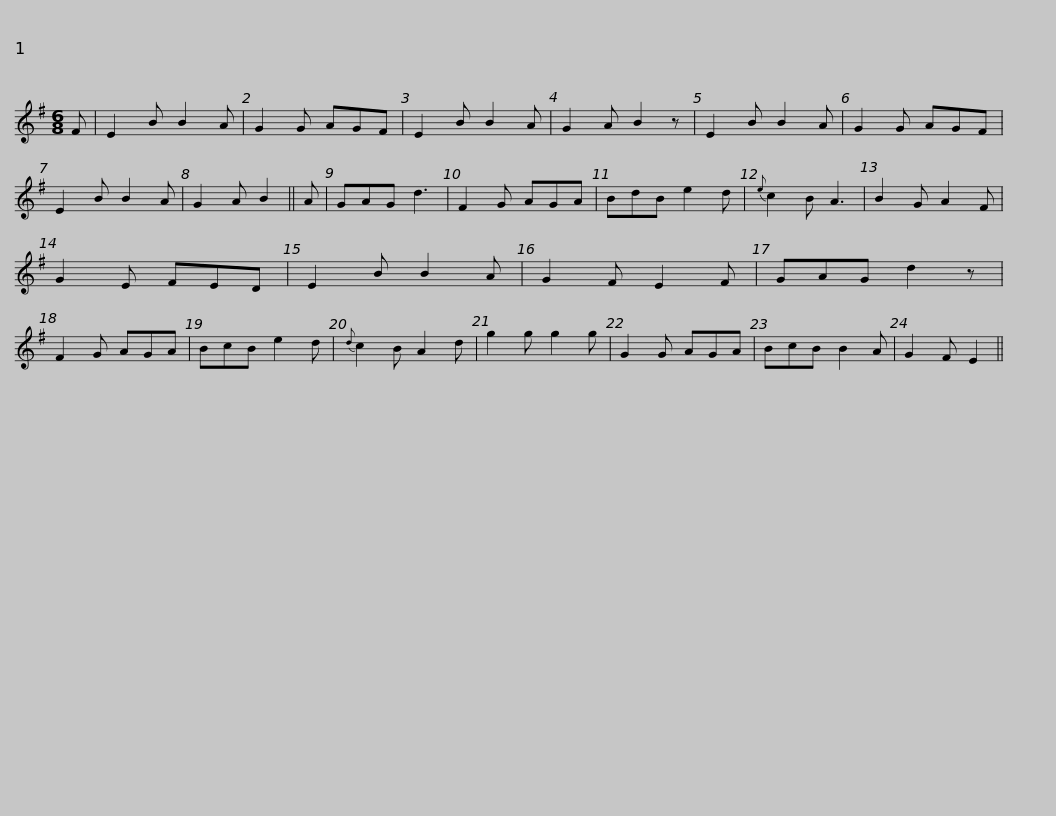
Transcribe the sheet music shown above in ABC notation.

X:1
L:1/8
M:6/8
I:linebreak $
K:Emin
V:1 treble
V:1
 F | E2 B B2 A | G2 G AGF | E2 B B2 A | G2 A B2 z | %5
 E2 B B2 A | G2 G AGF | E2 B B2 A | G2 A B2 || A |$ %10
 GAG d3 | F2 G AGA | BdB e2 d |{e} c2 B A3 | B2 G A2 F | %15
 G2 E FED | E2 B B2 A | G2 F E2 F | GAG d2 z |$ F2 G AGA | %20
 BcB e2 d |{d} c2 B A2 d | g2 g g2 g | G2 G AGA | BcB B2 A | %25
 G2 F E2 || %26
